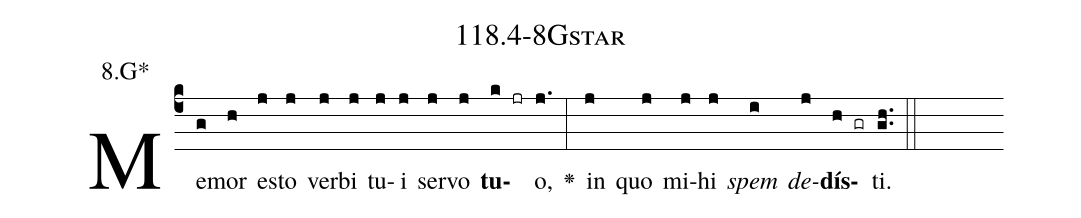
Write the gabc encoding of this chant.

name: 118.4-8Gstar;
annotation: 8.G*;
%%
(c4)Me(g)mor(h) es(j)to(j) ver(j)bi(j) tu(j)i(j) ser(j)vo(j) <b>tu</b>(k jr)o,(j.) <v>\greheightstar</v>(:) in(j) quo(j) mi(j)hi(j) <i>spem</i>(i) <i>de</i>(j)<b>dís</b>(h gr)ti.(gh..) (::)


%E(j) u(j) o(i) u(j) a(h) e.(gh..) (::)
